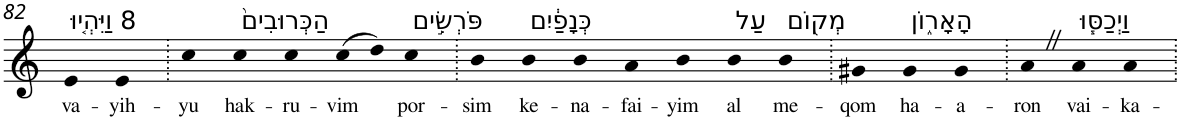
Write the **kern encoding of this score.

**kern	**text
*part1	*part1
*staff1	*staff1
*I"Piano	*
*I'Pno	*
!!LO:PB:g=z
*clefG2	*
*k[]	*
=82	=82
!LO:TX:a:t=8 וַיִּהְי֤וּ	!
!	!LO:LY:b
4e	va-
!	!LO:LY:b
4e	-yih-
=83.	=83.
!	!LO:LY:b
4cc	-yu
!LO:TX:a:t=הַכְּרוּבִים֙	!
!	!LO:LY:b
4cc	hak-
!	!LO:LY:b
4cc	-ru-
!	!LO:LY:b
(>8cc	-vim
8dd)	.
!LO:TX:a:t=פֹּרְשִׂ֣ים	!
!	!LO:LY:b
4cc	por-
=84.	=84.
!	!LO:LY:b
4b	-sim
!LO:TX:a:t=כְּנָפַ֔יִם	!
!	!LO:LY:b
4b	ke-
!	!LO:LY:b
4b	-na-
!	!LO:LY:b
4a	-fai-
!	!LO:LY:b
4b	-yim
!LO:TX:a:t=עַל	!
!	!LO:LY:b
4b	al
!LO:TX:a:t=מְק֖וֹם	!
!	!LO:LY:b
4b	me-
=85.	=85.
!	!LO:LY:b
4g#X	-qom
!LO:TX:a:t=הָאָר֑וֹן	!
!	!LO:LY:b
4g#	ha-
!	!LO:LY:b
4g#	-a-
=86.	=86.
!	!LO:LY:b
4aZ	-ron
!LO:TX:a:t=וַיְכַסּ֧וּ	!
!	!LO:LY:b
4a	vai-
!	!LO:LY:b
4a	-ka-
=.	=.
*-	*-
